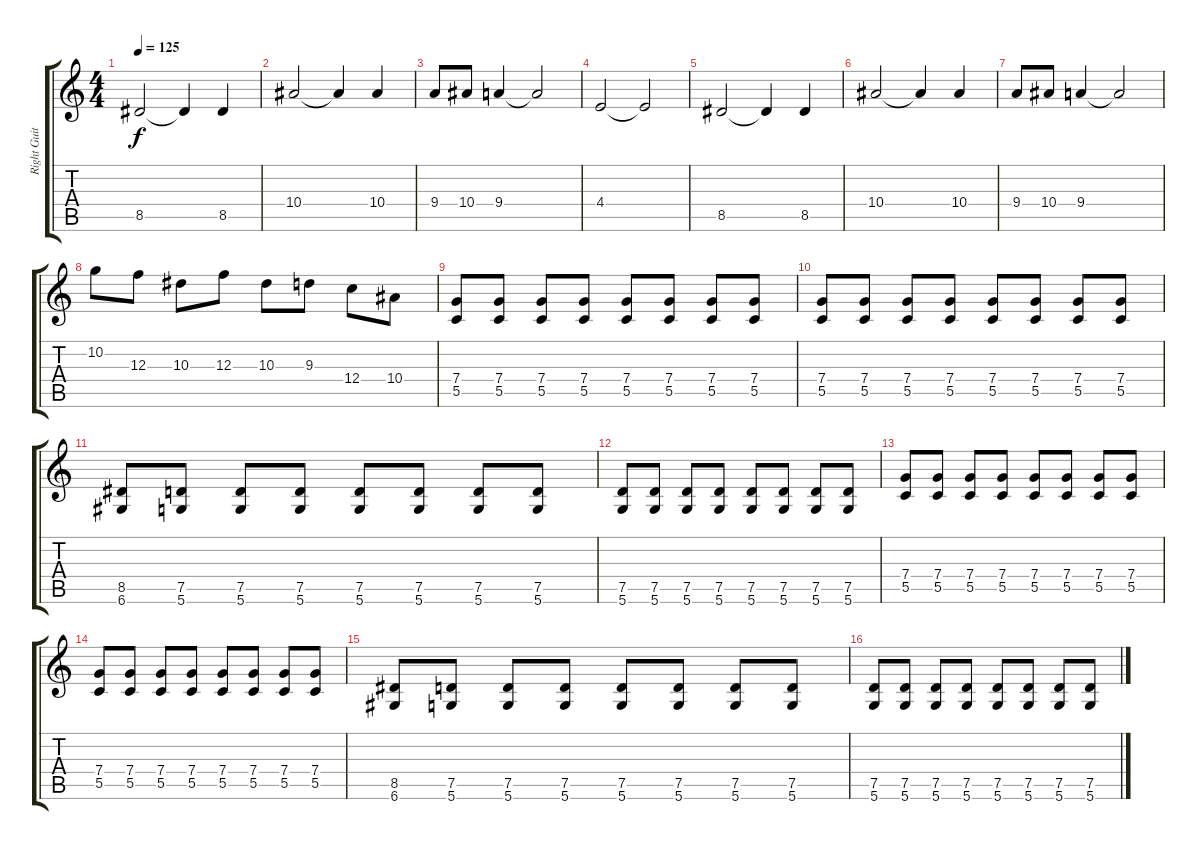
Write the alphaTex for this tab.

\track ("Right Guitar" "Right Guit") {instrument distortionguitar}
\staff {score tabs}
\tuning (D4 A3 F3 C3 G2 D2) {hide}
\ts (4 4)
\tempo 125
\clef g2
\ks c
8.5.2{dy f volume 16} 8.5{t}.4 8.5.4 |
10.4.2 10.4{t}.4 10.4.4 |
9.4.8 10.4.8 9.4.4 9.4{t}.2 |
4.4.2 4.4{t}.2 |
8.5.2 8.5{t}.4 8.5.4 |
10.4.2 10.4{t}.4 10.4.4 |
9.4.8 10.4.8 9.4.4 9.4{t}.2 |
10.2.8 12.3.8 10.3.8 12.3.8 10.3.8 9.3.8 12.4.8 10.4.8 |
(7.4 5.5).8{volume 13} (7.4 5.5).8 (7.4 5.5).8 (7.4 5.5).8 (7.4 5.5).8 (7.4 5.5).8 (7.4 5.5).8 (7.4 5.5).8 |
(7.4 5.5).8 (7.4 5.5).8 (7.4 5.5).8 (7.4 5.5).8 (7.4 5.5).8 (7.4 5.5).8 (7.4 5.5).8 (7.4 5.5).8 |
(8.5 6.6).8 (7.5 5.6).8 (7.5 5.6).8 (7.5 5.6).8 (7.5 5.6).8 (7.5 5.6).8 (7.5 5.6).8 (7.5 5.6).8 |
(7.5 5.6).8 (7.5 5.6).8 (7.5 5.6).8 (7.5 5.6).8 (7.5 5.6).8 (7.5 5.6).8 (7.5 5.6).8 (7.5 5.6).8 |
(7.4 5.5).8 (7.4 5.5).8 (7.4 5.5).8 (7.4 5.5).8 (7.4 5.5).8 (7.4 5.5).8 (7.4 5.5).8 (7.4 5.5).8 |
(7.4 5.5).8 (7.4 5.5).8 (7.4 5.5).8 (7.4 5.5).8 (7.4 5.5).8 (7.4 5.5).8 (7.4 5.5).8 (7.4 5.5).8 |
(8.5 6.6).8 (7.5 5.6).8 (7.5 5.6).8 (7.5 5.6).8 (7.5 5.6).8 (7.5 5.6).8 (7.5 5.6).8 (7.5 5.6).8 |
(7.5 5.6).8 (7.5 5.6).8 (7.5 5.6).8 (7.5 5.6).8 (7.5 5.6).8 (7.5 5.6).8 (7.5 5.6).8 (7.5 5.6).8
